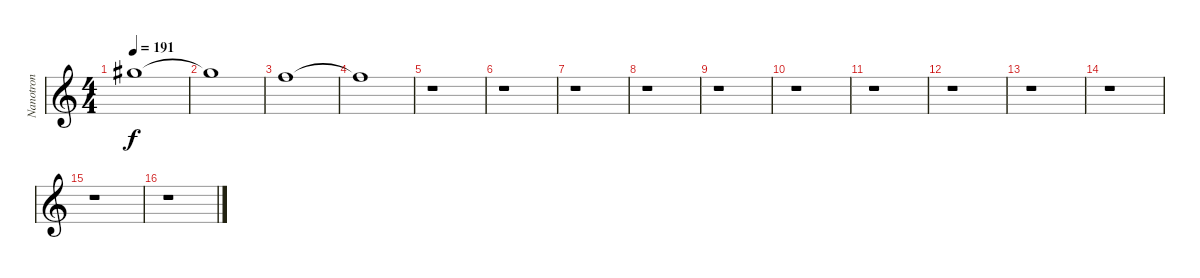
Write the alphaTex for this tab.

\track ("Nanotron" "Nanotron") {instrument stringensemble1}
\staff {score}
\tuning (E4 B3 G3 D3 A2 E2 B1) {hide}
\ts (4 4)
\tempo 191
\clef g2
\ks c
16.1{t}.1{dy f} |
16.1{t}.1 |
13.1.1 |
13.1{t}.1 |
r.1 |
r.1 |
r.1 |
r.1 |
r.1 |
r.1 |
r.1 |
r.1 |
r.1 |
r.1 |
r.1 |
r.1
